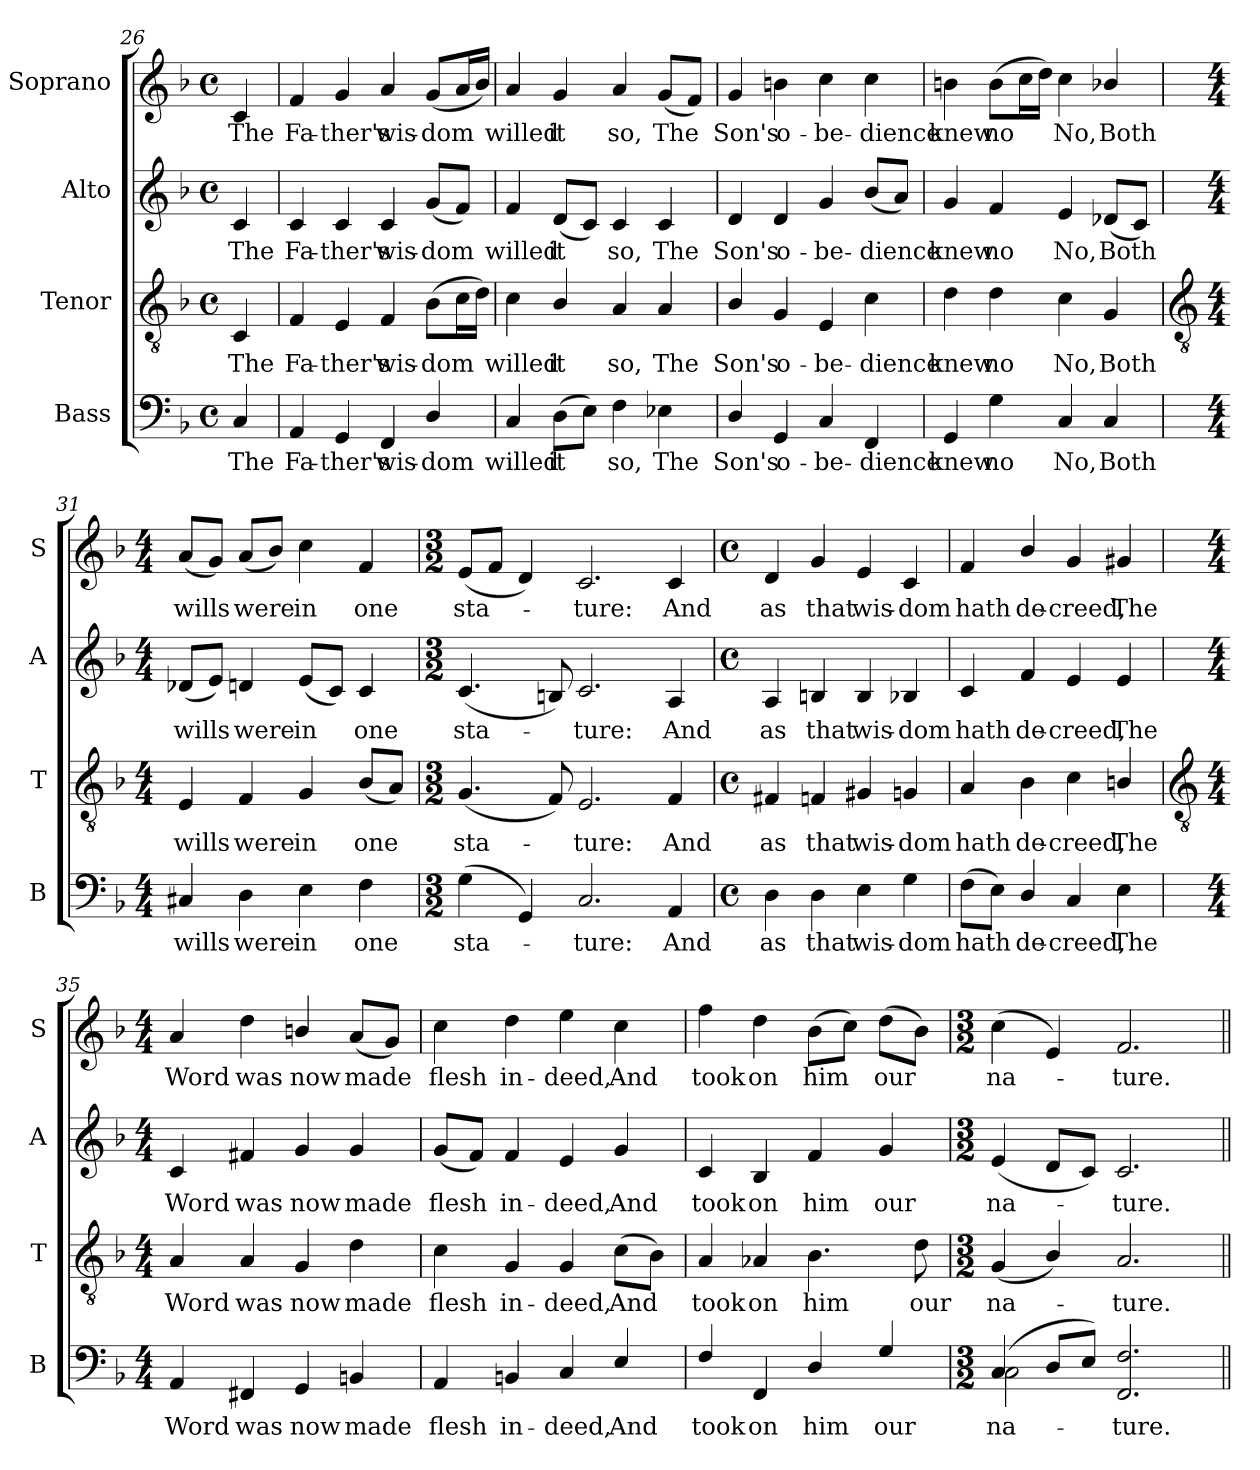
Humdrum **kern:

**kern	**text	**kern	**text	**kern	**text	**kern	**text
*part4	*part4	*part3	*part3	*part2	*part2	*part1	*part1
*staff4	*staff4	*staff3	*staff3	*staff2	*staff2	*staff1	*staff1
*I"Bass	*	*I"Tenor	*	*I"Alto	*	*I"Soprano	*
*I'B	*	*I'T	*	*I'A	*	*I'S	*
!!LO:LB:g=z
*clefF4	*	*clefGv2	*	*clefG2	*	*clefG2	*
*k[b-]	*	*k[b-]	*	*k[b-]	*	*k[b-]	*
*F:	*	*F:	*	*F:	*	*F:	*
*M4/4	*	*M4/4	*	*M4/4	*	*M4/4	*
*met(c)	*	*met(c)	*	*met(c)	*	*met(c)	*
=26	=26	=26	=26	=26	=26	=26	=26
!	!LO:LY:b	!	!LO:LY:b	!	!LO:LY:b	!	!LO:LY:b
4C	The	4C	The	4c	The	4c	The
=27	=27	=27	=27	=27	=27	=27	=27
!	!LO:LY:b	!	!LO:LY:b	!	!LO:LY:b	!	!LO:LY:b
4AA	Fa-	4F	Fa-	4c	Fa-	4f	Fa-
!	!LO:LY:b	!	!LO:LY:b	!	!LO:LY:b	!	!LO:LY:b
4GG	-ther's	4E	-ther's	4c	-ther's	4g	-ther's
!	!LO:LY:b	!	!LO:LY:b	!	!LO:LY:b	!	!LO:LY:b
4FF	wis-	4F	wis-	4c	wis-	4a/	wis-
!	!LO:LY:b	!	!LO:LY:b	!	!LO:LY:b	!	!LO:LY:b
4D/	-dom	(>8B-L	-dom	(<8gL	-dom	(<8gL	-dom
.	.	16cL	.	8fJ)	.	16aL	.
.	.	16dJJ)	.	.	.	16b-JJ)	.
=28	=28	=28	=28	=28	=28	=28	=28
!	!LO:LY:b	!	!LO:LY:b	!	!LO:LY:b	!	!LO:LY:b
4C	willed	4c	willed	4f	willed	4a/	willed
!	!LO:LY:b	!	!LO:LY:b	!	!LO:LY:b	!	!LO:LY:b
(>8DL	it	4B-/	it	(<8dL	it	4g	it
8EJ)	.	.	.	8cJ)	.	.	.
!	!LO:LY:b	!	!LO:LY:b	!	!LO:LY:b	!	!LO:LY:b
4F	so,	4A	so,	4c	so,	4a/	so,
!	!LO:LY:b	!	!LO:LY:b	!	!LO:LY:b	!	!LO:LY:b
4E-X	The	4A	The	4c	The	(<8gL	The
.	.	.	.	.	.	8fJ)	.
=29	=29	=29	=29	=29	=29	=29	=29
!	!LO:LY:b	!	!LO:LY:b	!	!LO:LY:b	!	!LO:LY:b
4D/	Son's	4B-/	Son's	4d	Son's	4g	Son's
!	!LO:LY:b	!	!LO:LY:b	!	!LO:LY:b	!	!LO:LY:b
4GG	o-	4G	o-	4d	o-	4bn	o-
!	!LO:LY:b	!	!LO:LY:b	!	!LO:LY:b	!	!LO:LY:b
4C/	-be-	4E	-be-	4g	-be-	4cc	-be-
!	!LO:LY:b	!	!LO:LY:b	!	!LO:LY:b	!	!LO:LY:b
4FF	-dience	4c	-dience	(<8b-L	-dience	4cc	-dience
.	.	.	.	8aJ)	.	.	.
=30	=30	=30	=30	=30	=30	=30	=30
!	!LO:LY:b	!	!LO:LY:b	!	!LO:LY:b	!	!LO:LY:b
4GG	knew	4d	knew	4g	knew	4bn	knew
!	!LO:LY:b	!	!LO:LY:b	!	!LO:LY:b	!	!LO:LY:b
4G	no	4d	no	4f	no	(>8bL	no
.	.	.	.	.	.	16ccL	.
.	.	.	.	.	.	16ddJJ)	.
!	!LO:LY:b	!	!LO:LY:b	!	!LO:LY:b	!	!LO:LY:b
4C	No,	4c	No,	4e	No,	4cc	No,
!	!LO:LY:b	!	!LO:LY:b	!	!LO:LY:b	!	!LO:LY:b
4C	Both	4G	Both	(<8d-XL	Both	4b-X/	Both
.	.	.	.	8cJ)	.	.	.
!!LO:LB:g=z
=31	=31	=31	=31	=31	=31	=31	=31
*	*	*clefGv2	*	*	*	*	*
*M4/4	*	*M4/4	*	*M4/4	*	*M4/4	*
!	!LO:LY:b	!	!LO:LY:b	!	!LO:LY:b	!	!LO:LY:b
4C#X	wills	4E	wills	(<8d-XL	wills	(<8aL	wills
.	.	.	.	8eJ)	.	8gJ)	.
!	!LO:LY:b	!	!LO:LY:b	!	!LO:LY:b	!	!LO:LY:b
4D	were	4F	were	4dn	were	(<8aL	were
.	.	.	.	.	.	8b-J)	.
!	!LO:LY:b	!	!LO:LY:b	!	!LO:LY:b	!	!LO:LY:b
4E	in	4G	in	(<8eL	in	4cc	in
.	.	.	.	8cJ)	.	.	.
!	!LO:LY:b	!	!LO:LY:b	!	!LO:LY:b	!	!LO:LY:b
4F	one	(<8B-L	one	4c	one	4f	one
.	.	8AJ)	.	.	.	.	.
=32	=32	=32	=32	=32	=32	=32	=32
*M3/2	*	*M3/2	*	*M3/2	*	*M3/2	*
!	!LO:LY:b	!	!LO:LY:b	!	!LO:LY:b	!	!LO:LY:b
(<4G	sta-	(<4.G	sta-	(<4.c	sta-	(<8eL	sta-
.	.	.	.	.	.	8fJ	.
4GG)	.	.	.	.	.	4d)	.
.	.	8F)	.	8Bn)	.	.	.
!	!LO:LY:b	!	!LO:LY:b	!	!LO:LY:b	!	!LO:LY:b
2.C/	ture:	2.E	ture:	2.c	ture:	2.c	ture:
!	!LO:LY:b	!	!LO:LY:b	!	!LO:LY:b	!	!LO:LY:b
4AA	And	4F	And	4A	And	4c	And
=33	=33	=33	=33	=33	=33	=33	=33
*M4/4	*	*M4/4	*	*M4/4	*	*M4/4	*
*met(c)	*	*met(c)	*	*met(c)	*	*met(c)	*
!	!LO:LY:b	!	!LO:LY:b	!	!LO:LY:b	!	!LO:LY:b
4D	as	4F#X	as	4A	as	4d	as
!	!LO:LY:b	!	!LO:LY:b	!	!LO:LY:b	!	!LO:LY:b
4D	that	4Fn	that	4Bn	that	4g	that
!	!LO:LY:b	!	!LO:LY:b	!	!LO:LY:b	!	!LO:LY:b
4E	wis-	4G#X	wis-	4B	wis-	4e	wis-
!	!LO:LY:b	!	!LO:LY:b	!	!LO:LY:b	!	!LO:LY:b
4G	-dom	4Gn	-dom	4B-X	-dom	4c	-dom
=34	=34	=34	=34	=34	=34	=34	=34
!	!LO:LY:b	!	!LO:LY:b	!	!LO:LY:b	!	!LO:LY:b
(>8FL	hath	4A	hath	4c	hath	4f	hath
8EJ)	.	.	.	.	.	.	.
!	!LO:LY:b	!	!LO:LY:b	!	!LO:LY:b	!	!LO:LY:b
4D/	de-	4B-	de-	4f	de-	4b-/	de-
!	!LO:LY:b	!	!LO:LY:b	!	!LO:LY:b	!	!LO:LY:b
4C	-creed,	4c	-creed,	4e	-creed,	4g	-creed,
!	!LO:LY:b	!	!LO:LY:b	!	!LO:LY:b	!	!LO:LY:b
4E	The	4Bn/	The	4e	The	4g#X	The
!!LO:LB:g=z
=35	=35	=35	=35	=35	=35	=35	=35
*	*	*clefGv2	*	*	*	*	*
*M4/4	*	*M4/4	*	*M4/4	*	*M4/4	*
!	!LO:LY:b	!	!LO:LY:b	!	!LO:LY:b	!	!LO:LY:b
*^	*	*	*	*	*	*	*
4AA	1ryy	Word	4A/	Word	4c	Word	4a	Word
!	!	!LO:LY:b	!	!LO:LY:b	!	!LO:LY:b	!	!LO:LY:b
4FF#X	.	was	4A/	was	4f#X	was	4dd	was
!	!	!LO:LY:b	!	!LO:LY:b	!	!LO:LY:b	!	!LO:LY:b
4GG	.	now	4G	now	4g	now	4bn/	now
!	!	!LO:LY:b	!	!LO:LY:b	!	!LO:LY:b	!	!LO:LY:b
4BBn	.	made	4d	made	4g	made	(<8aL	made
.	.	.	.	.	.	.	8gJ)	.
=36	=36	=36	=36	=36	=36	=36	=36	=36
!	!	!LO:LY:b	!	!LO:LY:b	!	!LO:LY:b	!	!LO:LY:b
4AA	1ryy	flesh	4c	flesh	(<8gL	flesh	4cc	flesh
.	.	.	.	.	8fJ)	.	.	.
!	!	!LO:LY:b	!	!LO:LY:b	!	!LO:LY:b	!	!LO:LY:b
4BBn	.	in-	4G	in-	4f	in-	4dd	in-
!	!	!LO:LY:b	!	!LO:LY:b	!	!LO:LY:b	!	!LO:LY:b
4C	.	-deed,	4G	-deed,	4e	-deed,	4ee	-deed,
!	!	!LO:LY:b	!	!LO:LY:b	!	!LO:LY:b	!	!LO:LY:b
4E	.	And	(>8cL	And	4g	And	4cc	And
.	.	.	8B-J)	.	.	.	.	.
=37	=37	=37	=37	=37	=37	=37	=37	=37
!	!	!LO:LY:b	!	!LO:LY:b	!	!LO:LY:b	!	!LO:LY:b
4F	1ryy	took	4A	took	4c	took	4ff	took
!	!	!LO:LY:b	!	!LO:LY:b	!	!LO:LY:b	!	!LO:LY:b
4FF	.	on	4A-X	on	4B-	on	4dd	on
!	!	!LO:LY:b	!	!LO:LY:b	!	!LO:LY:b	!	!LO:LY:b
4D	.	him	4.B-	him	4f	him	(>8b-L	him
.	.	.	.	.	.	.	8ccJ)	.
!	!	!LO:LY:b	!	!	!	!LO:LY:b	!	!LO:LY:b
4G	.	our	.	.	4g	our	(>8ddL	our
!	!	!	!	!LO:LY:b	!	!	!	!
.	.	.	8d	our	.	.	8b-J)	.
=38	=38	=38	=38	=38	=38	=38	=38	=38
*M3/2	*	*	*M3/2	*	*M3/2	*	*M3/2	*
!	!	!LO:LY:b	!	!LO:LY:b	!	!LO:LY:b	!	!LO:LY:b
(<4C/	2C\	na-	(<4G	na-	(<4e	na-	(<4cc	na-
8D/L	.	.	4B-/)	.	8dL	.	4e)	.
8E/J)	.	.	.	.	8cJ)	.	.	.
!	!	!LO:LY:b	!	!LO:LY:b	!	!LO:LY:b	!	!LO:LY:b
2.FF/ 2.F/	2.ryy	ture.	2.A/	ture.	2.c	ture.	2.f	ture.
*v	*v	*	*	*	*	*	*	*
=||	=||	=||	=||	=||	=||	=||	=||
*-	*-	*-	*-	*-	*-	*-	*-
